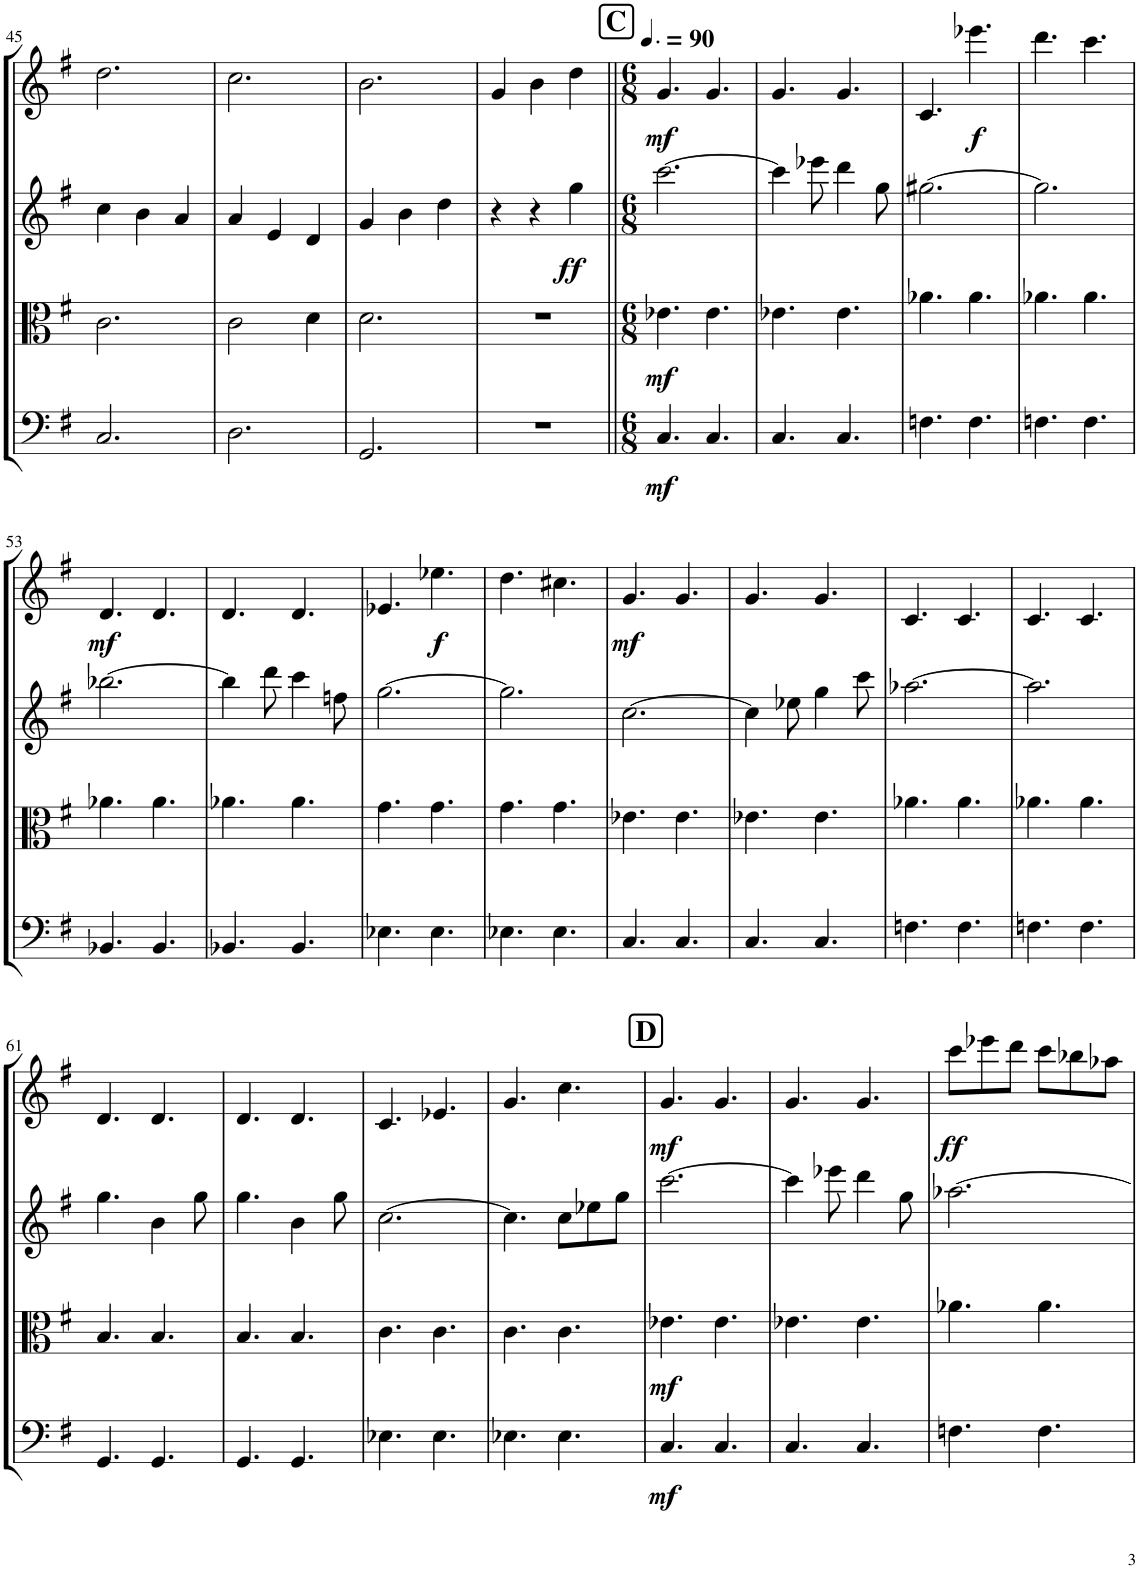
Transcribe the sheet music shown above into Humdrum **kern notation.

**kern	**dynam	**kern	**dynam	**kern	**dynam	**kern	**dynam
*part4	*part4	*part3	*part3	*part2	*part2	*part1	*part1
*staff4	*staff4	*staff3	*staff3	*staff2	*staff2	*staff1	*staff1
*I"Violoncello	*	*I"Viola	*	*I"Violin II	*	*I"Violin I	*
*I'Vc	*	*I'Vla	*	*I'Vln	*	*I'Vln	*
!!LO:PB:g=z
*clefF4	*	*clefC3	*	*clefG2	*	*clefG2	*
*k[f#]	*	*k[f#]	*	*k[f#]	*	*k[f#]	*
*M3/4	*	*M3/4	*	*M3/4	*	*M3/4	*
=45	=45	=45	=45	=45	=45	=45	=45
2.C/	.	2.c\	.	4cc\	.	2.dd\	.
.	.	.	.	4b\	.	.	.
.	.	.	.	4a/	.	.	.
=46	=46	=46	=46	=46	=46	=46	=46
2.D\	.	2c\	.	4a/	.	2.cc\	.
.	.	.	.	4e/	.	.	.
.	.	4d\	.	4d/	.	.	.
=47	=47	=47	=47	=47	=47	=47	=47
2.GG/	.	2.d\	.	4g/	.	2.b\	.
.	.	.	.	4b\	.	.	.
.	.	.	.	4dd\	.	.	.
=48	=48	=48	=48	=48	=48	=48	=48
2.r	.	2.r	.	4r	.	4g/	.
.	.	.	.	4r	.	4b\	.
!	!	!	!	!	!LO:DY:b	!	!
.	.	.	.	4gg\	ff	4dd\	.
=49||	=49||	=49||	=49||	=49||	=49||	=49||	=49||
!!LO:REH:place=s1:a:B:cj:fs=14:t=C
*M6/8	*	*M6/8	*	*M6/8	*	*M6/8	*
*	*	*	*	*	*	*MM135	*
!	!LO:DY:b	!	!LO:DY:b	!	!	!	!LO:DY:b
4.C/	mf	4.e-X\	mf	[2.ccc\	.	4.g/	mf
4.C/	.	4.e-\	.	.	.	4.g/	.
=50	=50	=50	=50	=50	=50	=50	=50
4.C/	.	4.e-X\	.	4ccc\]	.	4.g/	.
.	.	.	.	8eee-X\	.	.	.
4.C/	.	4.e-\	.	4ddd\	.	4.g/	.
.	.	.	.	8gg\	.	.	.
=51	=51	=51	=51	=51	=51	=51	=51
4.Fn\	.	4.a-X\	.	[2.gg#X\	.	4.c/	.
!	!	!	!	!	!	!	!LO:DY:b
4.F\	.	4.a-\	.	.	.	4.eee-X\	f
=52	=52	=52	=52	=52	=52	=52	=52
4.Fn\	.	4.a-X\	.	2.gg#\]	.	4.ddd\	.
4.F\	.	4.a-\	.	.	.	4.ccc\	.
!!LO:LB:g=z
=53	=53	=53	=53	=53	=53	=53	=53
!	!	!	!	!	!	!	!LO:DY:b
4.BB-X/	.	4.a-X\	.	[2.bb-X\	.	4.d/	mf
4.BB-/	.	4.a-\	.	.	.	4.d/	.
=54	=54	=54	=54	=54	=54	=54	=54
4.BB-X/	.	4.a-X\	.	4bb-\]	.	4.d/	.
.	.	.	.	8ddd\	.	.	.
4.BB-/	.	4.a-\	.	4ccc\	.	4.d/	.
.	.	.	.	8ffn\	.	.	.
=55	=55	=55	=55	=55	=55	=55	=55
4.E-X\	.	4.g\	.	[2.gg\	.	4.e-X/	.
!	!	!	!	!	!	!	!LO:DY:b
4.E-\	.	4.g\	.	.	.	4.ee-X\	f
=56	=56	=56	=56	=56	=56	=56	=56
4.E-X\	.	4.g\	.	2.gg\]	.	4.dd\	.
4.E-\	.	4.g\	.	.	.	4.cc#X\	.
=57	=57	=57	=57	=57	=57	=57	=57
!	!	!	!	!	!	!	!LO:DY:b
4.C/	.	4.e-X\	.	[2.cc\	.	4.g/	mf
4.C/	.	4.e-\	.	.	.	4.g/	.
=58	=58	=58	=58	=58	=58	=58	=58
4.C/	.	4.e-X\	.	4cc\]	.	4.g/	.
.	.	.	.	8ee-X\	.	.	.
4.C/	.	4.e-\	.	4gg\	.	4.g/	.
.	.	.	.	8ccc\	.	.	.
=59	=59	=59	=59	=59	=59	=59	=59
4.Fn\	.	4.a-X\	.	[2.aa-X\	.	4.c/	.
4.F\	.	4.a-\	.	.	.	4.c/	.
=60	=60	=60	=60	=60	=60	=60	=60
4.Fn\	.	4.a-X\	.	2.aa-\]	.	4.c/	.
4.F\	.	4.a-\	.	.	.	4.c/	.
!!LO:LB:g=z
=61	=61	=61	=61	=61	=61	=61	=61
4.GG/	.	4.B/	.	4.gg\	.	4.d/	.
4.GG/	.	4.B/	.	4b\	.	4.d/	.
.	.	.	.	8gg\	.	.	.
=62	=62	=62	=62	=62	=62	=62	=62
4.GG/	.	4.B/	.	4.gg\	.	4.d/	.
4.GG/	.	4.B/	.	4b\	.	4.d/	.
.	.	.	.	8gg\	.	.	.
=63	=63	=63	=63	=63	=63	=63	=63
4.E-X\	.	4.c\	.	[2.cc\	.	4.c/	.
4.E-\	.	4.c\	.	.	.	4.e-X/	.
=64	=64	=64	=64	=64	=64	=64	=64
4.E-X\	.	4.c\	.	4.cc\]	.	4.g/	.
4.E-\	.	4.c\	.	8cc\L	.	4.cc\	.
.	.	.	.	8ee-X\	.	.	.
.	.	.	.	8gg\J	.	.	.
!!LO:REH:place=s1:a:B:cj:fs=14:t=D
=65	=65	=65	=65	=65	=65	=65	=65
!	!LO:DY:b	!	!LO:DY:b	!	!	!	!LO:DY:b
4.C/	mf	4.e-X\	mf	[2.ccc\	.	4.g/	mf
4.C/	.	4.e-\	.	.	.	4.g/	.
=66	=66	=66	=66	=66	=66	=66	=66
4.C/	.	4.e-X\	.	4ccc\]	.	4.g/	.
.	.	.	.	8eee-X\	.	.	.
4.C/	.	4.e-\	.	4ddd\	.	4.g/	.
.	.	.	.	8gg\	.	.	.
=67	=67	=67	=67	=67	=67	=67	=67
!	!	!	!	!	!	!	!LO:DY:b
4.Fn\	.	4.a-X\	.	[2.aa-X\	.	8ccc\L	ff
.	.	.	.	.	.	8eee-X\	.
.	.	.	.	.	.	8ddd\J	.
4.F\	.	4.a-\	.	.	.	8ccc\L	.
.	.	.	.	.	.	8bb-X\	.
.	.	.	.	.	.	8aa-X\J	.
=	=	=	=	=	=	=	=
*-	*-	*-	*-	*-	*-	*-	*-
